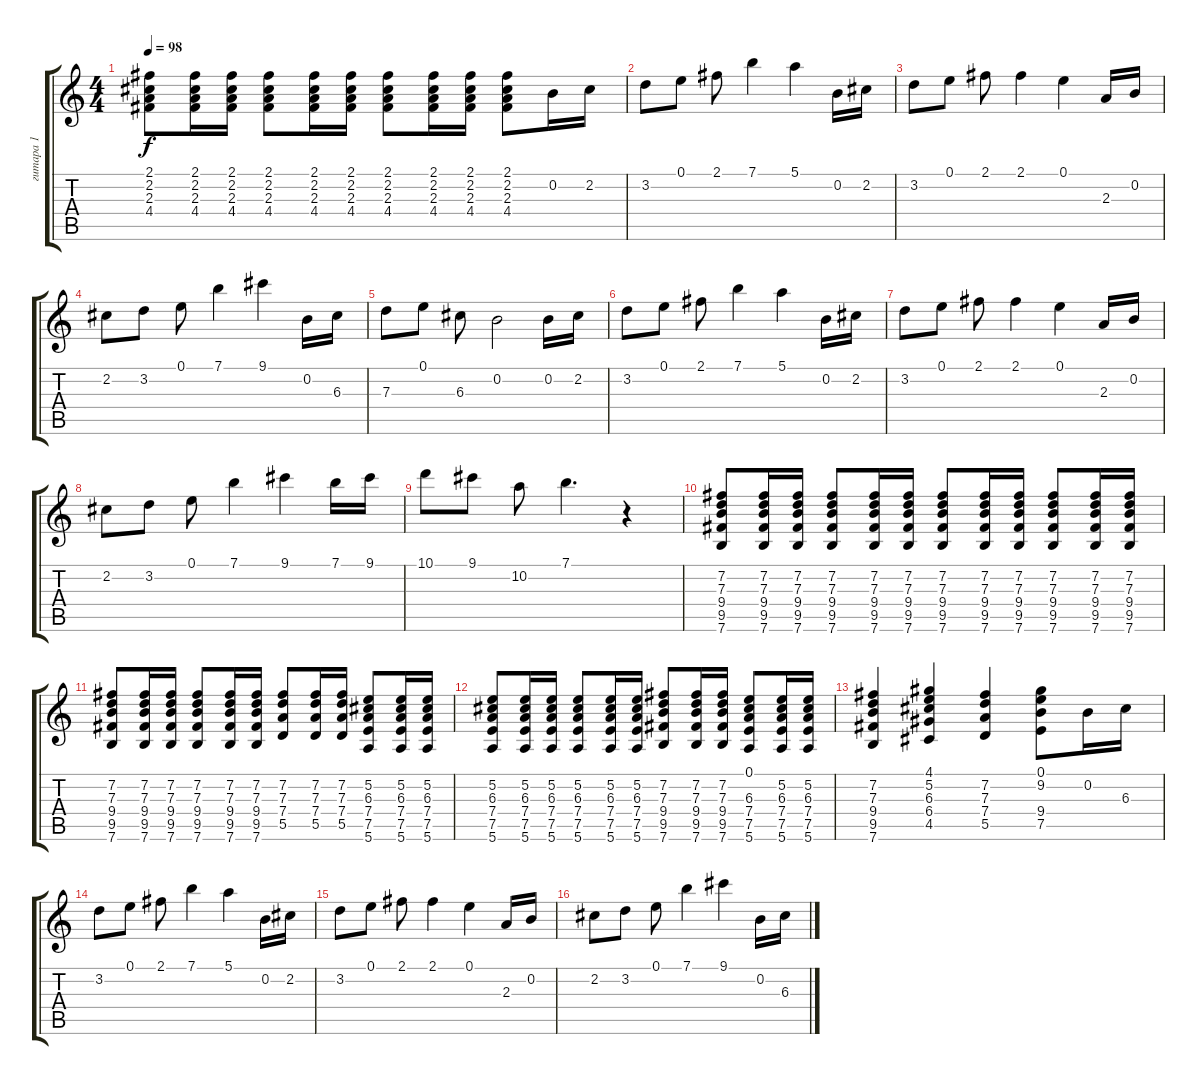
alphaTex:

\track ("гитара 1" "гитара 1") {instrument electricguitarclean}
\staff {score tabs}
\tuning (E4 B3 G3 D3 A2 E2) {hide}
\ts (4 4)
\tempo 98
\clef g2
\ks c
(2.1 2.2 2.3 4.4).8{dy f} (2.1 2.2 2.3 4.4).16 (2.1 2.2 2.3 4.4).16 (2.1 2.2 2.3 4.4).8 (2.1 2.2 2.3 4.4).16 (2.1 2.2 2.3 4.4).16 (2.1 2.2 2.3 4.4).8 (2.1 2.2 2.3 4.4).16 (2.1 2.2 2.3 4.4).16 (2.1 2.2 2.3 4.4).8 0.2.16 2.2.16 |
3.2.8 0.1.8 2.1.8 7.1.4 5.1.4 0.2.16 2.2.16 |
3.2.8 0.1.8 2.1.8 2.1.4 0.1.4 2.3.16 0.2.16 |
2.2.8 3.2.8 0.1.8 7.1.4 9.1.4 0.2.16 6.3.16 |
7.3.8 0.1.8 6.3.8 0.2.2 0.2.16 2.2.16 |
3.2.8 0.1.8 2.1.8 7.1.4 5.1.4 0.2.16 2.2.16 |
3.2.8 0.1.8 2.1.8 2.1.4 0.1.4 2.3.16 0.2.16 |
2.2.8 3.2.8 0.1.8 7.1.4 9.1.4 7.1.16 9.1.16 |
10.1.8 9.1.8 10.2.8 7.1.4{d} r.4 |
(7.2 7.3 9.4 9.5 7.6).8 (7.2 7.3 9.4 9.5 7.6).16 (7.2 7.3 9.4 9.5 7.6).16 (7.2 7.3 9.4 9.5 7.6).8 (7.2 7.3 9.4 9.5 7.6).16 (7.2 7.3 9.4 9.5 7.6).16 (7.2 7.3 9.4 9.5 7.6).8 (7.2 7.3 9.4 9.5 7.6).16 (7.2 7.3 9.4 9.5 7.6).16 (7.2 7.3 9.4 9.5 7.6).8 (7.2 7.3 9.4 9.5 7.6).16 (7.2 7.3 9.4 9.5 7.6).16 |
(7.2 7.3 9.4 9.5 7.6).8 (7.2 7.3 9.4 9.5 7.6).16 (7.2 7.3 9.4 9.5 7.6).16 (7.2 7.3 9.4 9.5 7.6).8 (7.2 7.3 9.4 9.5 7.6).16 (7.2 7.3 9.4 9.5 7.6).16 (7.2 7.3 7.4 5.5).8 (7.2 7.3 7.4 5.5).16 (7.2 7.3 7.4 5.5).16 (5.2 6.3 7.4 7.5 5.6).8 (5.2 6.3 7.4 7.5 5.6).16 (5.2 6.3 7.4 7.5 5.6).16 |
(5.2 6.3 7.4 7.5 5.6).8 (5.2 6.3 7.4 7.5 5.6).16 (5.2 6.3 7.4 7.5 5.6).16 (5.2 6.3 7.4 7.5 5.6).8 (5.2 6.3 7.4 7.5 5.6).16 (5.2 6.3 7.4 7.5 5.6).16 (7.2 7.3 9.4 9.5 7.6).8 (7.2 7.3 9.4 9.5 7.6).16 (7.2 7.3 9.4 9.5 7.6).16 (0.1 6.3 7.4 7.5 5.6).8 (5.2 6.3 7.4 7.5 5.6).16 (5.2 6.3 7.4 7.5 5.6).16 |
(7.2 7.3 9.4 9.5 7.6).4 (4.1 5.2 6.3 6.4 4.5).4 (7.2 7.3 7.4 5.5).4 (0.1 9.2 9.4 7.5).8 0.2.16 6.3.16 |
3.2.8 0.1.8 2.1.8 7.1.4 5.1.4 0.2.16 2.2.16 |
3.2.8 0.1.8 2.1.8 2.1.4 0.1.4 2.3.16 0.2.16 |
2.2.8 3.2.8 0.1.8 7.1.4 9.1.4 0.2.16 6.3.16
